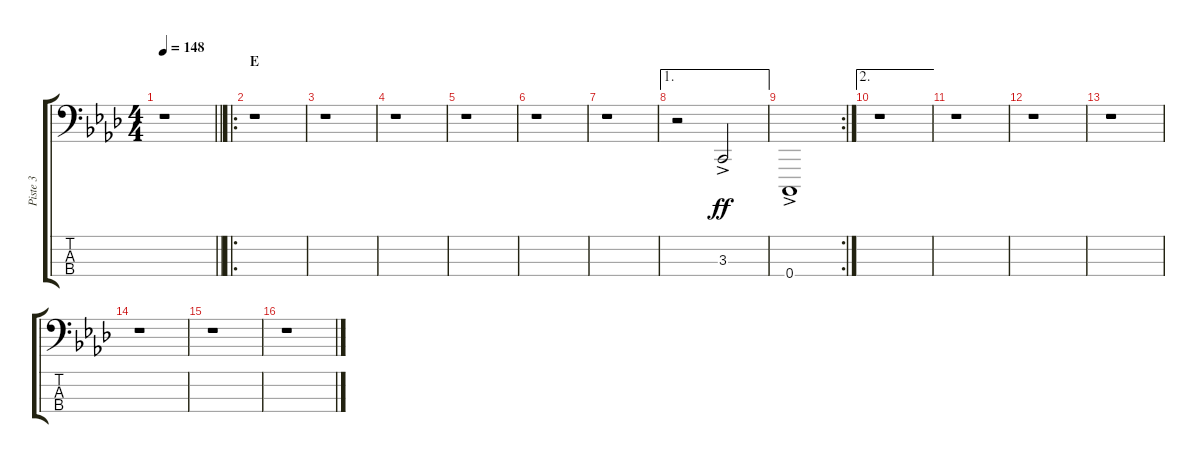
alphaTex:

\track ("Piste 3" "Piste 3") {instrument stringensemble1}
\staff {score tabs}
\tuning (G2 D2 A1 C1) {hide}
\ts (4 4)
\tempo 148
\clef f4
\barLineRight lightlight
\ks ab
r.1{dy f} |
\ro
\section ("" "E")
r.1 |
r.1 |
r.1 |
r.1 |
r.1 |
r.1 |
\ae 1
r.2 3.3{ac}.2{dy ff} |
\rc 2
0.4{ac}.1 |
\ae 2
r.1 |
r.1 |
r.1 |
r.1 |
r.1 |
r.1 |
r.1
